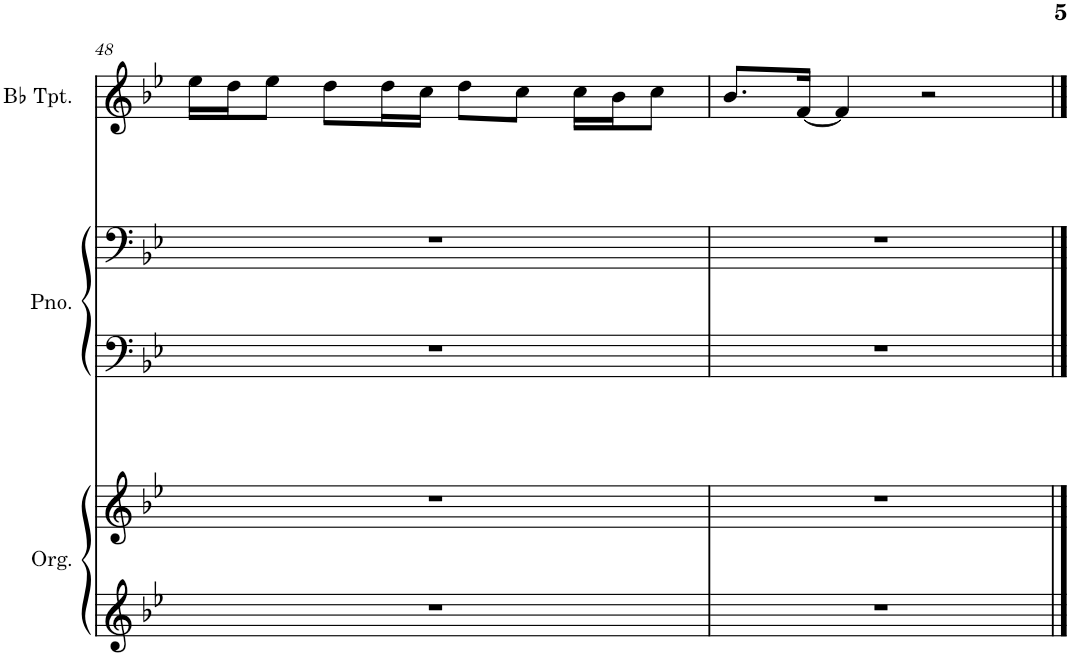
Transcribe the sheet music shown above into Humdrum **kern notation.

**kern	**kern	**kern	**kern	**kern
*part3	*part3	*part2	*part2	*part1
*staff5	*staff4	*staff3	*staff2	*staff1
*I"Organ	*	*I"Piano	*	*I"Bb Trumpet
*I'Org.	*	*I'Pno.	*	*I'Bb Tpt.
!!LO:PB:g=z
*clefG2	*clefG2	*clefF4	*clefF4	*clefG2
*	*	*	*	*ITrd1c2
*k[b-e-]	*k[b-e-]	*k[b-e-]	*k[b-e-]	*k[b-e-]
*M4/4	*M4/4	*M4/4	*M4/4	*M4/4
=48	=48	=48	=48	=48
1r	1r	1r	1r	16ee-\LL
.	.	.	.	16dd\J
.	.	.	.	8ee-\J
.	.	.	.	8dd\L
.	.	.	.	16dd\L
.	.	.	.	16cc\JJ
.	.	.	.	8dd\L
.	.	.	.	8cc\J
.	.	.	.	16cc\LL
.	.	.	.	16b-\J
.	.	.	.	8cc\J
=49	=49	=49	=49	=49
1r	1r	1r	1r	8.b-/L
.	.	.	.	[16f/Jk
.	.	.	.	4f/]
.	.	.	.	2r
==	==	==	==	==
*-	*-	*-	*-	*-
